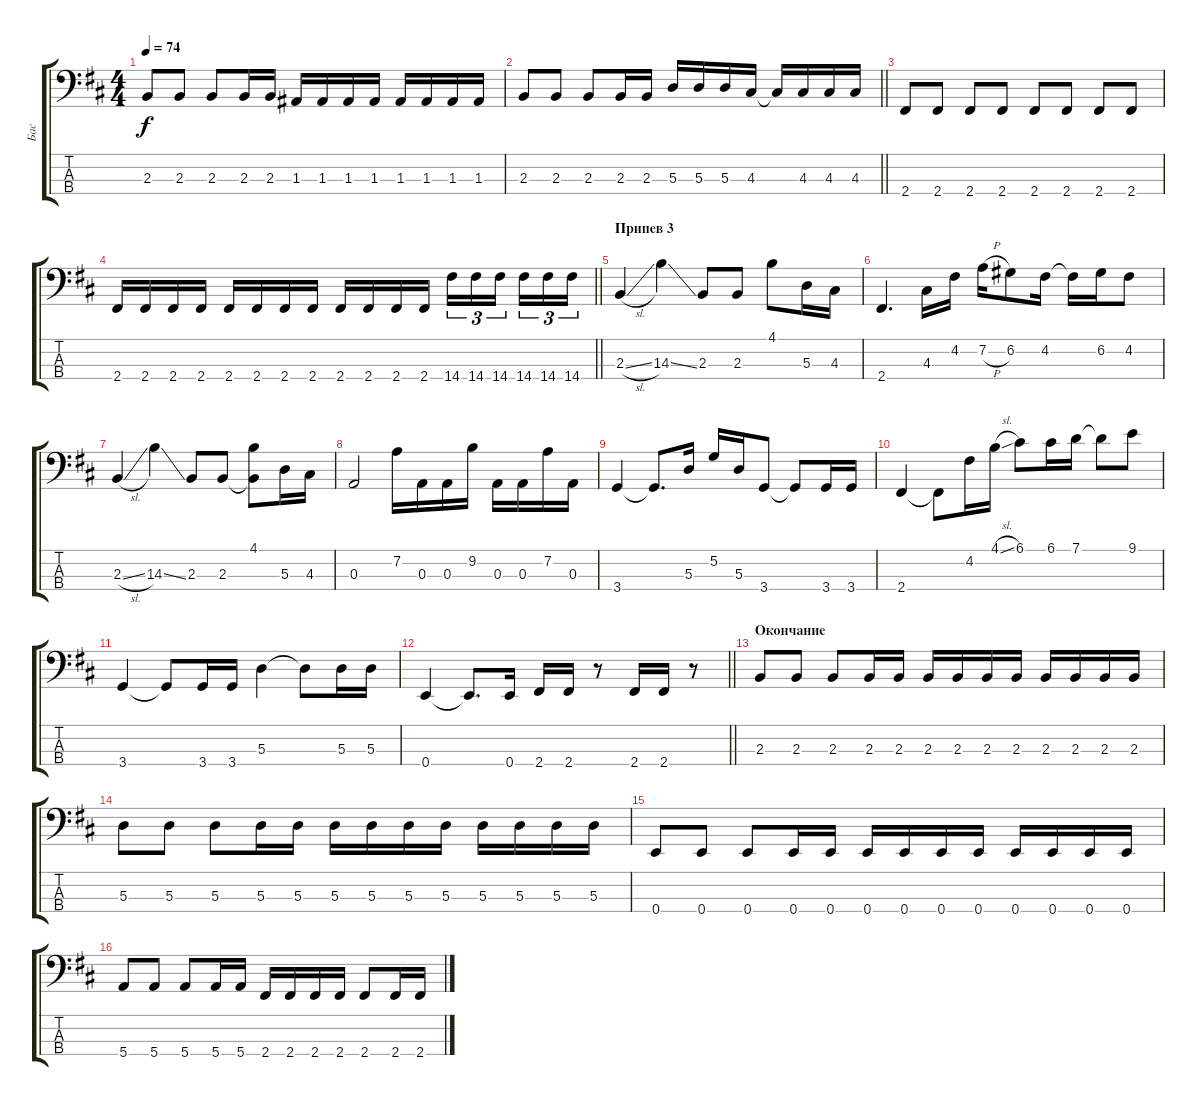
\track ("Бас" "Бас") {instrument electricbassfinger}
\staff {score tabs}
\tuning (G2 D2 A1 E1) {hide}
\ts (4 4)
\tempo 74
\clef f4
\ks bminor
2.3.8{dy f} 2.3.8 2.3.8 2.3.16 2.3.16 1.3.16 1.3.16 1.3.16 1.3.16 1.3.16 1.3.16 1.3.16 1.3.16 |
\barLineRight lightlight
2.3.8 2.3.8 2.3.8 2.3.16 2.3.16 5.3.16 5.3.16 5.3.16 4.3.16 4.3{t}.16 4.3.16 4.3.16 4.3.16 |
2.4.8 2.4.8 2.4.8 2.4.8 2.4.8 2.4.8 2.4.8 2.4.8 |
\barLineRight lightlight
2.4.16 2.4.16 2.4.16 2.4.16 2.4.16 2.4.16 2.4.16 2.4.16 2.4.16 2.4.16 2.4.16 2.4.16 14.4.16{tu (3 2)} 14.4.16{tu (3 2)} 14.4.16{tu (3 2) beam splitsecondary} 14.4.16{tu (3 2)} 14.4.16{tu (3 2)} 14.4.16{tu (3 2)} |
\section ("" "Припев 3")
2.3{sl}.4 14.3{ss}.4 2.3.8 2.3.8 4.1.8 5.3.16 4.3.16 |
2.4.4{d} 4.3.16 4.2.16 7.2{h}.16 6.2.8 4.2.16 4.2{t}.16 6.2.16 4.2.8 |
2.3{sl}.4 14.3{ss}.4 2.3.8 2.3.8 (4.1 2.3{t}).8 5.3.16 4.3.16 |
0.3.2 7.2.16 0.3.16 0.3.16 9.2.16 0.3.16 0.3.16 7.2.16 0.3.16 |
3.4.4 3.4{t}.8{d} 5.3.16 5.2.16 5.3.16 3.4.8 3.4{t}.8 3.4.16 3.4.16 |
2.4.4 2.4{t}.8 4.2.16 4.1{sl}.16 6.1.8 6.1.16 7.1.16 7.1{t}.8 9.1.8 |
3.4.4 3.4{t}.8 3.4.16 3.4.16 5.3.4 5.3{t}.8 5.3.16 5.3.16 |
\barLineRight lightlight
0.4.4 0.4{t}.8{d} 0.4.16 2.4.16 2.4.16 r.8 2.4.16 2.4.16 r.8 |
\section ("" "Окончание")
2.3.8 2.3.8 2.3.8 2.3.16 2.3.16 2.3.16 2.3.16 2.3.16 2.3.16 2.3.16 2.3.16 2.3.16 2.3.16 |
5.3.8 5.3.8 5.3.8 5.3.16 5.3.16 5.3.16 5.3.16 5.3.16 5.3.16 5.3.16 5.3.16 5.3.16 5.3.16 |
0.4.8 0.4.8 0.4.8 0.4.16 0.4.16 0.4.16 0.4.16 0.4.16 0.4.16 0.4.16 0.4.16 0.4.16 0.4.16 |
5.4.8 5.4.8 5.4.8 5.4.16 5.4.16 2.4.16 2.4.16 2.4.16 2.4.16 2.4.8 2.4.16 2.4.16
